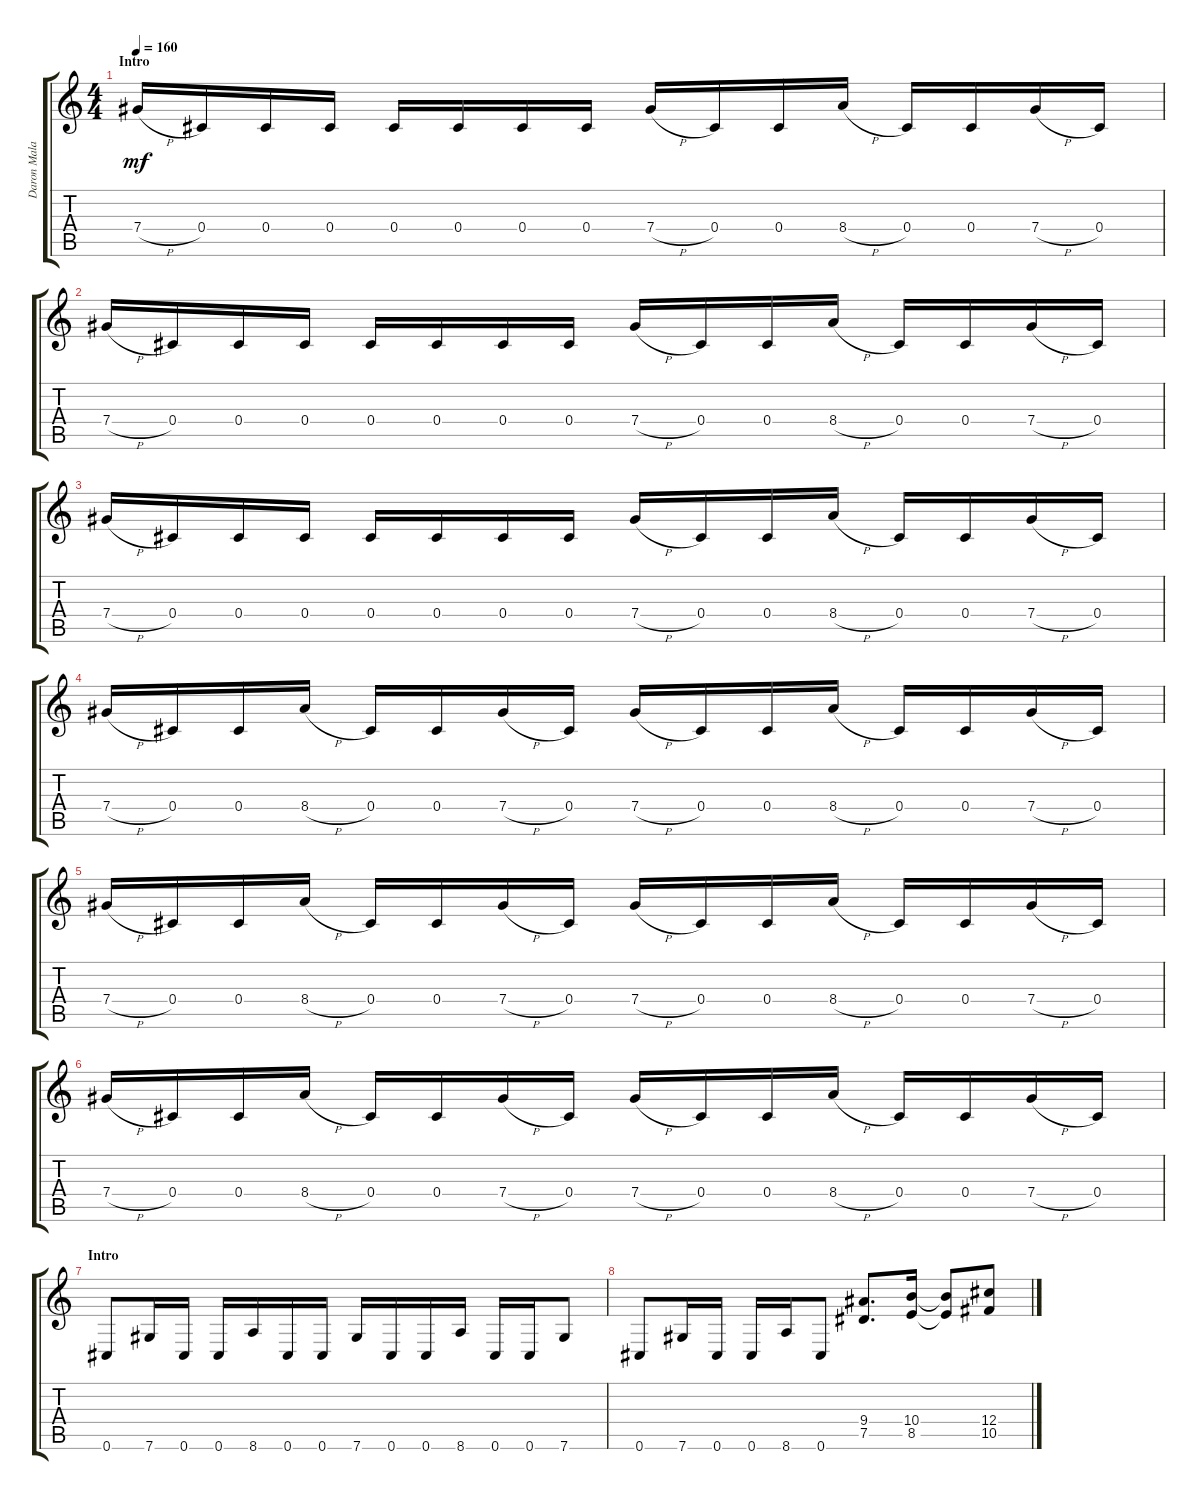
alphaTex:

\track ("Daron Malakian" "Daron Mala") {instrument distortionguitar}
\staff {score tabs}
\tuning (Eb4 Bb3 Gb3 Db3 Ab2 Db2) {hide}
\ts (4 4)
\section ("" "Intro")
\tempo 160
\clef g2
\ks c
7.4{h}.16{dy mf instrument distortionguitar} 0.4.16 0.4.16 0.4.16 0.4.16 0.4.16 0.4.16 0.4.16 7.4{h}.16 0.4.16 0.4.16 8.4{h}.16 0.4.16 0.4.16 7.4{h}.16 0.4.16 |
7.4{h}.16 0.4.16 0.4.16 0.4.16 0.4.16 0.4.16 0.4.16 0.4.16 7.4{h}.16 0.4.16 0.4.16 8.4{h}.16 0.4.16 0.4.16 7.4{h}.16 0.4.16 |
7.4{h}.16 0.4.16 0.4.16 0.4.16 0.4.16 0.4.16 0.4.16 0.4.16 7.4{h}.16 0.4.16 0.4.16 8.4{h}.16 0.4.16 0.4.16 7.4{h}.16 0.4.16 |
7.4{h}.16 0.4.16 0.4.16 8.4{h}.16 0.4.16 0.4.16 7.4{h}.16 0.4.16 7.4{h}.16 0.4.16 0.4.16 8.4{h}.16 0.4.16 0.4.16 7.4{h}.16 0.4.16 |
7.4{h}.16 0.4.16 0.4.16 8.4{h}.16 0.4.16 0.4.16 7.4{h}.16 0.4.16 7.4{h}.16 0.4.16 0.4.16 8.4{h}.16 0.4.16 0.4.16 7.4{h}.16 0.4.16 |
7.4{h}.16 0.4.16 0.4.16 8.4{h}.16 0.4.16 0.4.16 7.4{h}.16 0.4.16 7.4{h}.16 0.4.16 0.4.16 8.4{h}.16 0.4.16 0.4.16 7.4{h}.16 0.4.16 |
\section ("" "Intro")
0.6.8 7.6.16 0.6.16 0.6.16 8.6.16 0.6.16 0.6.16 7.6.16 0.6.16 0.6.16 8.6.16 0.6.16 0.6.16 7.6.8 |
0.6.8 7.6.16 0.6.16 0.6.16 8.6.16 0.6.8 (9.4 7.5).8{d} (10.4 8.5).16 (10.4{t} 8.5{t}).8 (12.4 10.5).8
